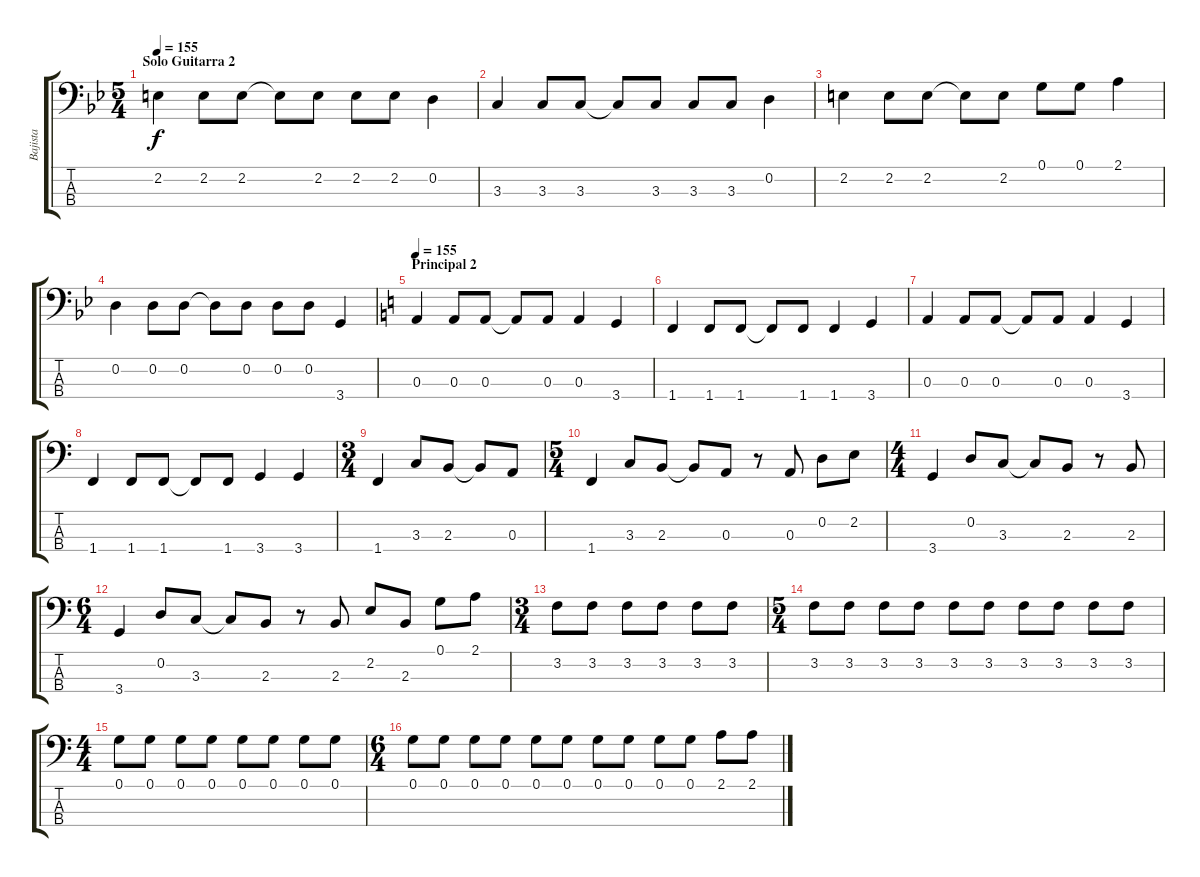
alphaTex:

\track ("Bajista" "Bajista") {instrument electricbassfinger}
\staff {score tabs}
\tuning (G2 D2 A1 E1) {hide}
\ts (5 4)
\section ("" "Solo Guitarra 2")
\tempo 155
\clef f4
\ks gminor
2.2.4{dy f} 2.2.8 2.2.8 2.2{t}.8 2.2.8 2.2.8 2.2.8 0.2.4 |
3.3.4 3.3.8 3.3.8 3.3{t}.8 3.3.8 3.3.8 3.3.8 0.2.4 |
2.2.4 2.2.8 2.2.8 2.2{t}.8 2.2.8 0.1.8 0.1.8 2.1.4 |
0.2.4 0.2.8 0.2.8 0.2{t}.8 0.2.8 0.2.8 0.2.8 3.4.4 |
\section ("" "Principal 2")
\tempo 155
\ks c
0.3.4 0.3.8 0.3.8 0.3{t}.8 0.3.8 0.3.4 3.4.4 |
1.4.4 1.4.8 1.4.8 1.4{t}.8 1.4.8 1.4.4 3.4.4 |
0.3.4 0.3.8 0.3.8 0.3{t}.8 0.3.8 0.3.4 3.4.4 |
1.4.4 1.4.8 1.4.8 1.4{t}.8 1.4.8 3.4.4 3.4.4 |
\ts (3 4)
1.4.4 3.3.8 2.3.8 2.3{t}.8 0.3.8 |
\ts (5 4)
1.4.4 3.3.8 2.3.8 2.3{t}.8 0.3.8 r.8 0.3.8 0.2.8 2.2.8 |
\ts (4 4)
3.4.4 0.2.8 3.3.8 3.3{t}.8 2.3.8 r.8 2.3.8 |
\ts (6 4)
3.4.4 0.2.8 3.3.8 3.3{t}.8 2.3.8 r.8 2.3.8 2.2.8 2.3.8 0.1.8 2.1.8 |
\ts (3 4)
3.2.8 3.2.8 3.2.8 3.2.8 3.2.8 3.2.8 |
\ts (5 4)
3.2.8 3.2.8 3.2.8 3.2.8 3.2.8 3.2.8 3.2.8 3.2.8 3.2.8 3.2.8 |
\ts (4 4)
0.1.8 0.1.8 0.1.8 0.1.8 0.1.8 0.1.8 0.1.8 0.1.8 |
\ts (6 4)
0.1.8 0.1.8 0.1.8 0.1.8 0.1.8 0.1.8 0.1.8 0.1.8 0.1.8 0.1.8 2.1.8 2.1.8
